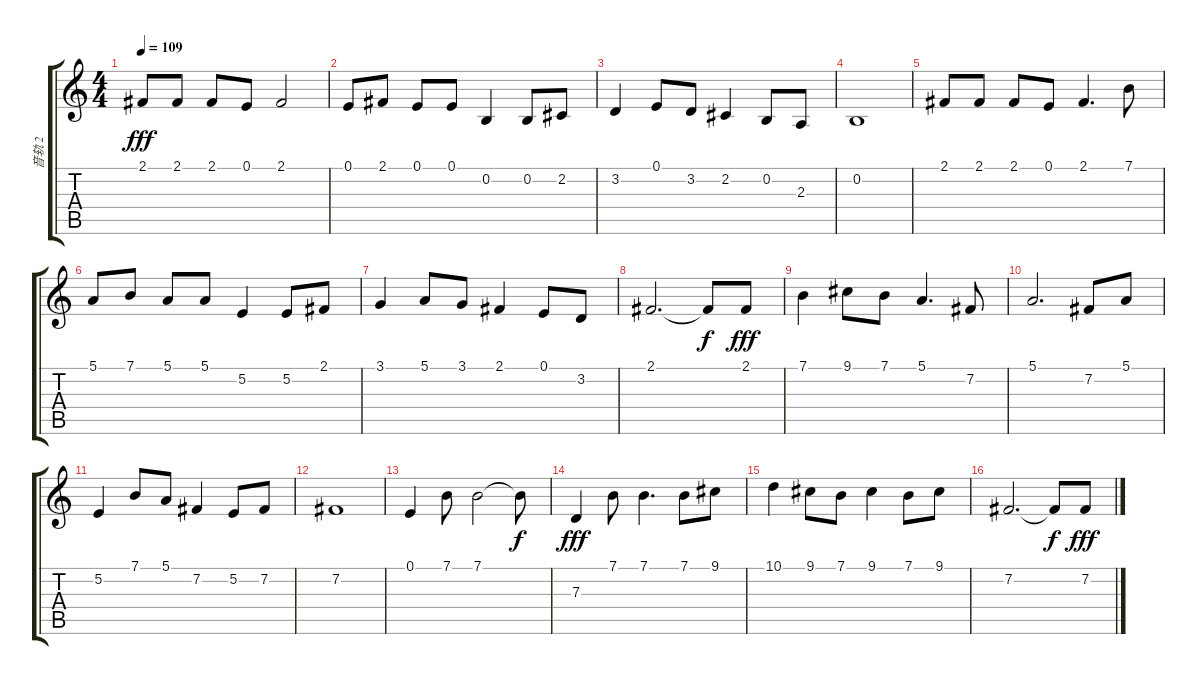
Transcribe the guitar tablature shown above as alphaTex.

\track ("音轨 2" "音轨 2") {instrument acousticgrandpiano}
\staff {score tabs}
\tuning (E4 B3 G3 D3 A2 E2) {hide}
\ts (4 4)
\tempo 109
\clef g2
\ks c
2.1.8{txt "" dy fff instrument acousticgrandpiano} 2.1.8 2.1.8 0.1.8 2.1.2 |
0.1.8 2.1.8 0.1.8 0.1.8 0.2.4 0.2.8 2.2.8 |
3.2.4 0.1.8 3.2.8 2.2.4 0.2.8 2.3.8 |
0.2.1 |
2.1.8 2.1.8 2.1.8 0.1.8 2.1.4{d} 7.1.8 |
5.1.8 7.1.8 5.1.8 5.1.8 5.2.4 5.2.8 2.1.8 |
3.1.4 5.1.8 3.1.8 2.1.4 0.1.8 3.2.8 |
2.1.2{d} 2.1{t}.8{dy f} 2.1.8{dy fff} |
7.1.4 9.1.8 7.1.8 5.1.4{d} 7.2.8 |
5.1.2{d} 7.2.8 5.1.8 |
5.2.4 7.1.8 5.1.8 7.2.4 5.2.8 7.2.8 |
7.2.1 |
0.1.4 7.1.8 7.1.2 7.1{t}.8{dy f} |
7.3.4{dy fff} 7.1.8 7.1.4{d} 7.1.8 9.1.8 |
10.1.4 9.1.8 7.1.8 9.1.4 7.1.8 9.1.8 |
7.2.2{d} 7.2{t}.8{dy f} 7.2.8{dy fff}
